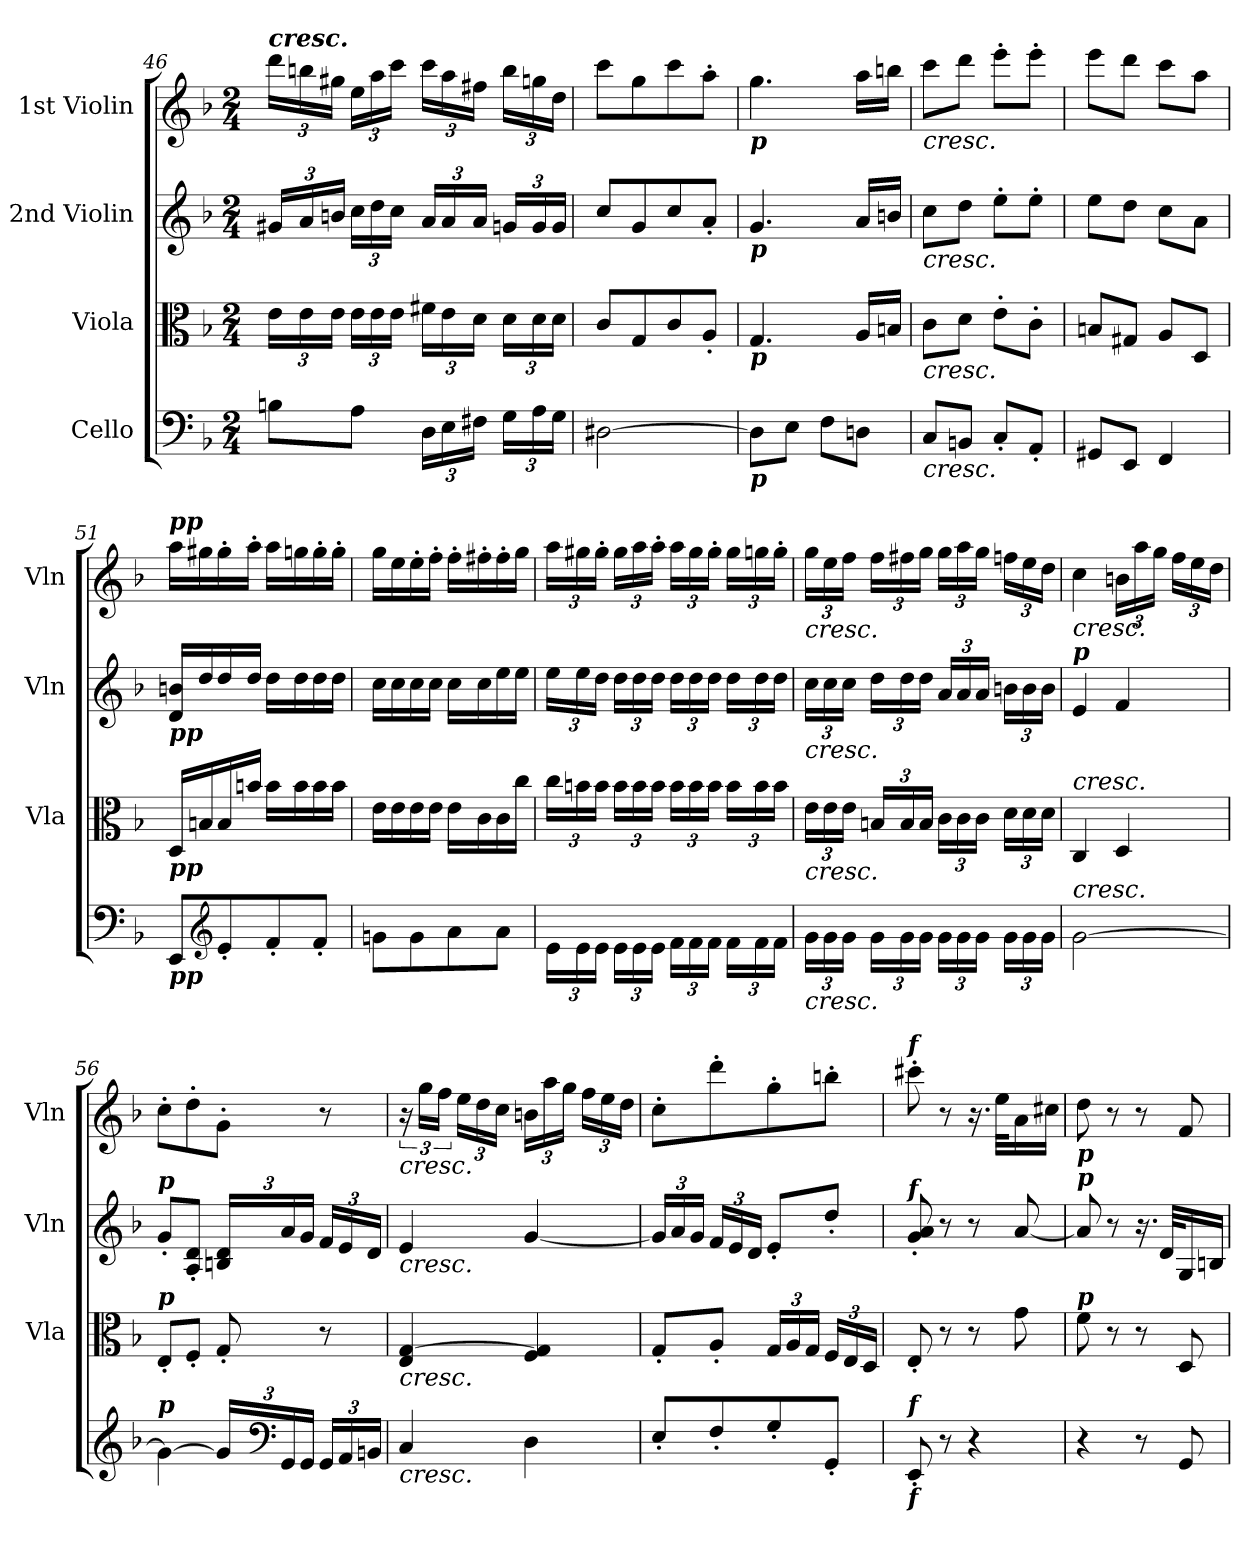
**kern	**kern	**kern	**kern
*part4	*part3	*part2	*part1
*staff4	*staff3	*staff2	*staff1
*I"Cello	*I"Viola	*I"2nd Violin	*I"1st Violin
*	*I'Vla	*I'Vln	*I'Vln
*clefF4	*clefC3	*clefG2	*clefG2
*k[b-]	*k[b-]	*k[b-]	*k[b-]
*F:	*F:	*F:	*F:
*M2/4	*M2/4	*M2/4	*M2/4
*	*Xbrackettup	*Xbrackettup	*Xbrackettup
=46	=46	=46	=46
!	!	!	!LO:TX:a:Bi:t=cresc.
8Bn\L	24e\LL	24g#X/LL	24ddd\LL
.	24e\	24a/	24bbn\
.	24e\JJ	24bn/JJ	24gg#X\JJ
8A\J	24e\LL	24cc\LL	24ee\LL
.	24e\	24dd\	24aa\
.	24e\JJ	24cc\JJ	24ccc\JJ
*Xbrackettup	*	*	*
24D\LL	24f#X\LL	24a/LL	24ccc\LL
24E\	24e\	24a/	24aa\
24F#X\JJ	24d\JJ	24a/JJ	24ff#X\JJ
24G\LL	24d\LL	24gn/LL	24bb\LL
24A\	24d\	24g/	24ggn\
24G\JJ	24d\JJ	24g/JJ	24dd\JJ
=47	=47	=47	=47
[2D#X\	8c/L	8cc/L	8ccc\L
.	8G/	8g/	8gg\
.	8c/	8cc/	8ccc\
.	8A'/J	8a'/J	8aa'\J
=48	=48	=48	=48
!	!	!	!LO:TX:b:Bi:t=p
!	!	!LO:TX:b:Bi:t=p	!
!	!LO:TX:b:Bi:t=p	!	!
!LO:TX:b:Bi:t=p	!	!	!
8D#\L]	4.G/	4.g/	4.gg\
8E\J	.	.	.
8F\L	.	.	.
8Dn\J	16A/LL	16a/LL	16aa\LL
.	16Bn/JJ	16bn/JJ	16bbn\JJ
=49	=49	=49	=49
!	!	!	!LO:TX:b:i:t=cresc.
!	!	!LO:TX:b:i:t=cresc.	!
!	!LO:TX:b:i:t=cresc.	!	!
!LO:TX:b:i:t=cresc.	!	!	!
8C/L	8c\L	8cc\L	8ccc\L
8BBn/J	8d\J	8dd\J	8ddd\J
8C'/L	8e'\L	8ee'\L	8eee'\L
8AA'/J	8c'\J	8ee'\J	8eee'\J
=50	=50	=50	=50
8GG#X/L	8Bn/L	8ee\L	8eee\L
8EE/J	8G#X/J	8dd\J	8ddd\J
4FF/	8A/L	8cc\L	8ccc\L
.	8D/J	8a\J	8aa\J
=51	=51	=51	=51
!	!	!	!LO:TX:a:Bi:t=pp
!	!	!LO:TX:b:Bi:t=pp	!
!	!LO:TX:b:Bi:t=pp	!	!
!LO:TX:b:Bi:t=pp	!	!	!
8EE/L	16D/LL	16d/ 16bn/LL	16aa\LL
.	16Bn/	16dd/	16gg#X\
*clefG2	*	*	*
8e'/	16B/	16dd/	16gg#'\
.	16bn/JJ	16dd/JJ	16aa'\JJ
8f'/	16b\LL	16dd\LL	16aa\LL
.	16b\	16dd\	16ggn\
8f'/J	16b\	16dd\	16gg'\
.	16b\JJ	16dd\JJ	16gg'\JJ
=52	=52	=52	=52
8gn\L	16e\LL	16cc\LL	16gg\LL
.	16e\	16cc\	16ee\
8g\	16e\	16cc\	16ee'\
.	16e\JJ	16cc\JJ	16ff'\JJ
8a\	16e\LL	16cc\LL	16ff'\LL
.	16c\	16cc\	16ff#X'\
8a\J	16c\	16ee\	16ff#'\
.	16cc\JJ	16ee\JJ	16gg\JJ
=53	=53	=53	=53
24e\LL	24cc\LL	24ee\LL	24aa\LL
24e\	24bn\	24ee\	24gg#X\
24e\JJ	24b\JJ	24dd\JJ	24gg#'\JJ
24e\LL	24b\LL	24dd\LL	24gg#\LL
24e\	24b\	24dd\	24aa\
24e\JJ	24b\JJ	24dd\JJ	24aa'\JJ
24f\LL	24b\LL	24dd\LL	24aa\LL
24f\	24b\	24dd\	24gg#\
24f\JJ	24b\JJ	24dd\JJ	24gg#'\JJ
24f\LL	24b\LL	24dd\LL	24gg#\LL
24f\	24b\	24dd\	24ggn\
24f\JJ	24b\JJ	24dd\JJ	24gg'\JJ
=54	=54	=54	=54
!	!	!	!LO:TX:b:i:t=cresc.
!	!	!LO:TX:b:i:t=cresc.	!
!	!LO:TX:b:i:t=cresc.	!	!
!LO:TX:b:i:t=cresc.	!	!	!
24g\LL	24e\LL	24cc\LL	24gg\LL
24g\	24e\	24cc\	24ee\
24g\JJ	24e\JJ	24cc\JJ	24ff\JJ
24g\LL	24Bn/LL	24dd\LL	24ff\LL
24g\	24B/	24dd\	24ff#X\
24g\JJ	24B/JJ	24dd\JJ	24gg\JJ
24g\LL	24c\LL	24a/LL	24gg\LL
24g\	24c\	24a/	24aa\
24g\JJ	24c\JJ	24a/JJ	24gg\JJ
24g\LL	24d\LL	24bn\LL	24ffn\LL
24g\	24d\	24b\	24ee\
24g\JJ	24d\JJ	24b\JJ	24dd\JJ
=55	=55	=55	=55
!	!	!	!LO:TX:b:i:t=cresc.
!	!	!LO:TX:a:Bi:t=p	!
!	!LO:TX:a:i:t=cresc.	!	!
!LO:TX:a:i:t=cresc.	!	!	!
[2g\	4C/	4e/	4cc\
.	4D/	4f/	24bn\LL
.	.	.	24aa\
.	.	.	24gg\JJ
.	.	.	24ff\LL
.	.	.	24ee\
.	.	.	24dd\JJ
=56	=56	=56	=56
!	!	!LO:TX:a:Bi:t=p	!
!	!LO:TX:a:Bi:t=p	!	!
!LO:TX:a:Bi:t=p	!	!	!
4g\_	8E'/L	8g'/L	8cc'\L
.	8F'/J	8A/' 8d/'J	8dd'\
24g/LL]	8G'/	24Bn/ 24d/LL	8g'\J
*clefF4	*	*	*
24GG/	.	24a/	.
24GG/JJ	.	24g/JJ	.
24GG/LL	8r	24f/LL	8r
24AA/	.	24e/	.
24BBn/JJ	.	24d/JJ	.
=57	=57	=57	=57
*	*	*	*brackettup
!	!	!	!LO:TX:b:i:t=cresc.
!	!	!LO:TX:b:i:t=cresc.	!
!	!LO:TX:b:i:t=cresc.	!	!
!LO:TX:b:i:t=cresc.	!	!	!
4C/	4E/ [4G/	4e/	24r
.	.	.	24gg\LL
.	.	.	24ff\JJ
*	*	*	*Xbrackettup
.	.	.	24ee\LL
.	.	.	24dd\
.	.	.	24cc\JJ
4D\	4F/ 4G/]	[4g/	24bn\LL
.	.	.	24aa\
.	.	.	24gg\JJ
.	.	.	24ff\LL
.	.	.	24ee\
.	.	.	24dd\JJ
=58	=58	=58	=58
8E'/L	8G'/L	24g/LL]	8cc'\L
.	.	24a/	.
.	.	24g/JJ	.
8F'/	8A'/J	24f/LL	8ddd'\
.	.	24e/	.
.	.	24d/JJ	.
8G'/	24G/LL	8e'/L	8gg'\
.	24A/	.	.
.	24G/JJ	.	.
8GG'/J	24F/LL	8dd'/J	8bbn'\J
.	24E/	.	.
.	24D/JJ	.	.
=59	=59	=59	=59
!	!	!	!LO:TX:a:Bi:t=f
!	!	!LO:TX:a:Bi:t=f	!
!LO:TX:a:Bi:t=f	!	!	!
!LO:TX:b:Bi:t=f	!	!	!
8EE'/	8E'/	8g/' 8a/'	8ccc#X'\
8r	8r	8r	8r
4r	8r	8r	16.r
.	.	.	32ee\KLL
.	8g\	[8a/	16a\
.	.	.	16cc#X\JJ
=60	=60	=60	=60
!	!	!LO:TX:a:Bi:t=p	!
!	!	!LO:TX:a:Bi:t=p	!
!	!LO:TX:a:Bi:t=p	!	!
4r	8f\	8a/]	8dd\
.	8r	8r	8r
8r	8r	16.r	8r
.	.	32d/KLL	.
8GG/	8D/	16G/	8f/
.	.	16Bn/JJ	.
=	=	=	=
*-	*-	*-	*-
